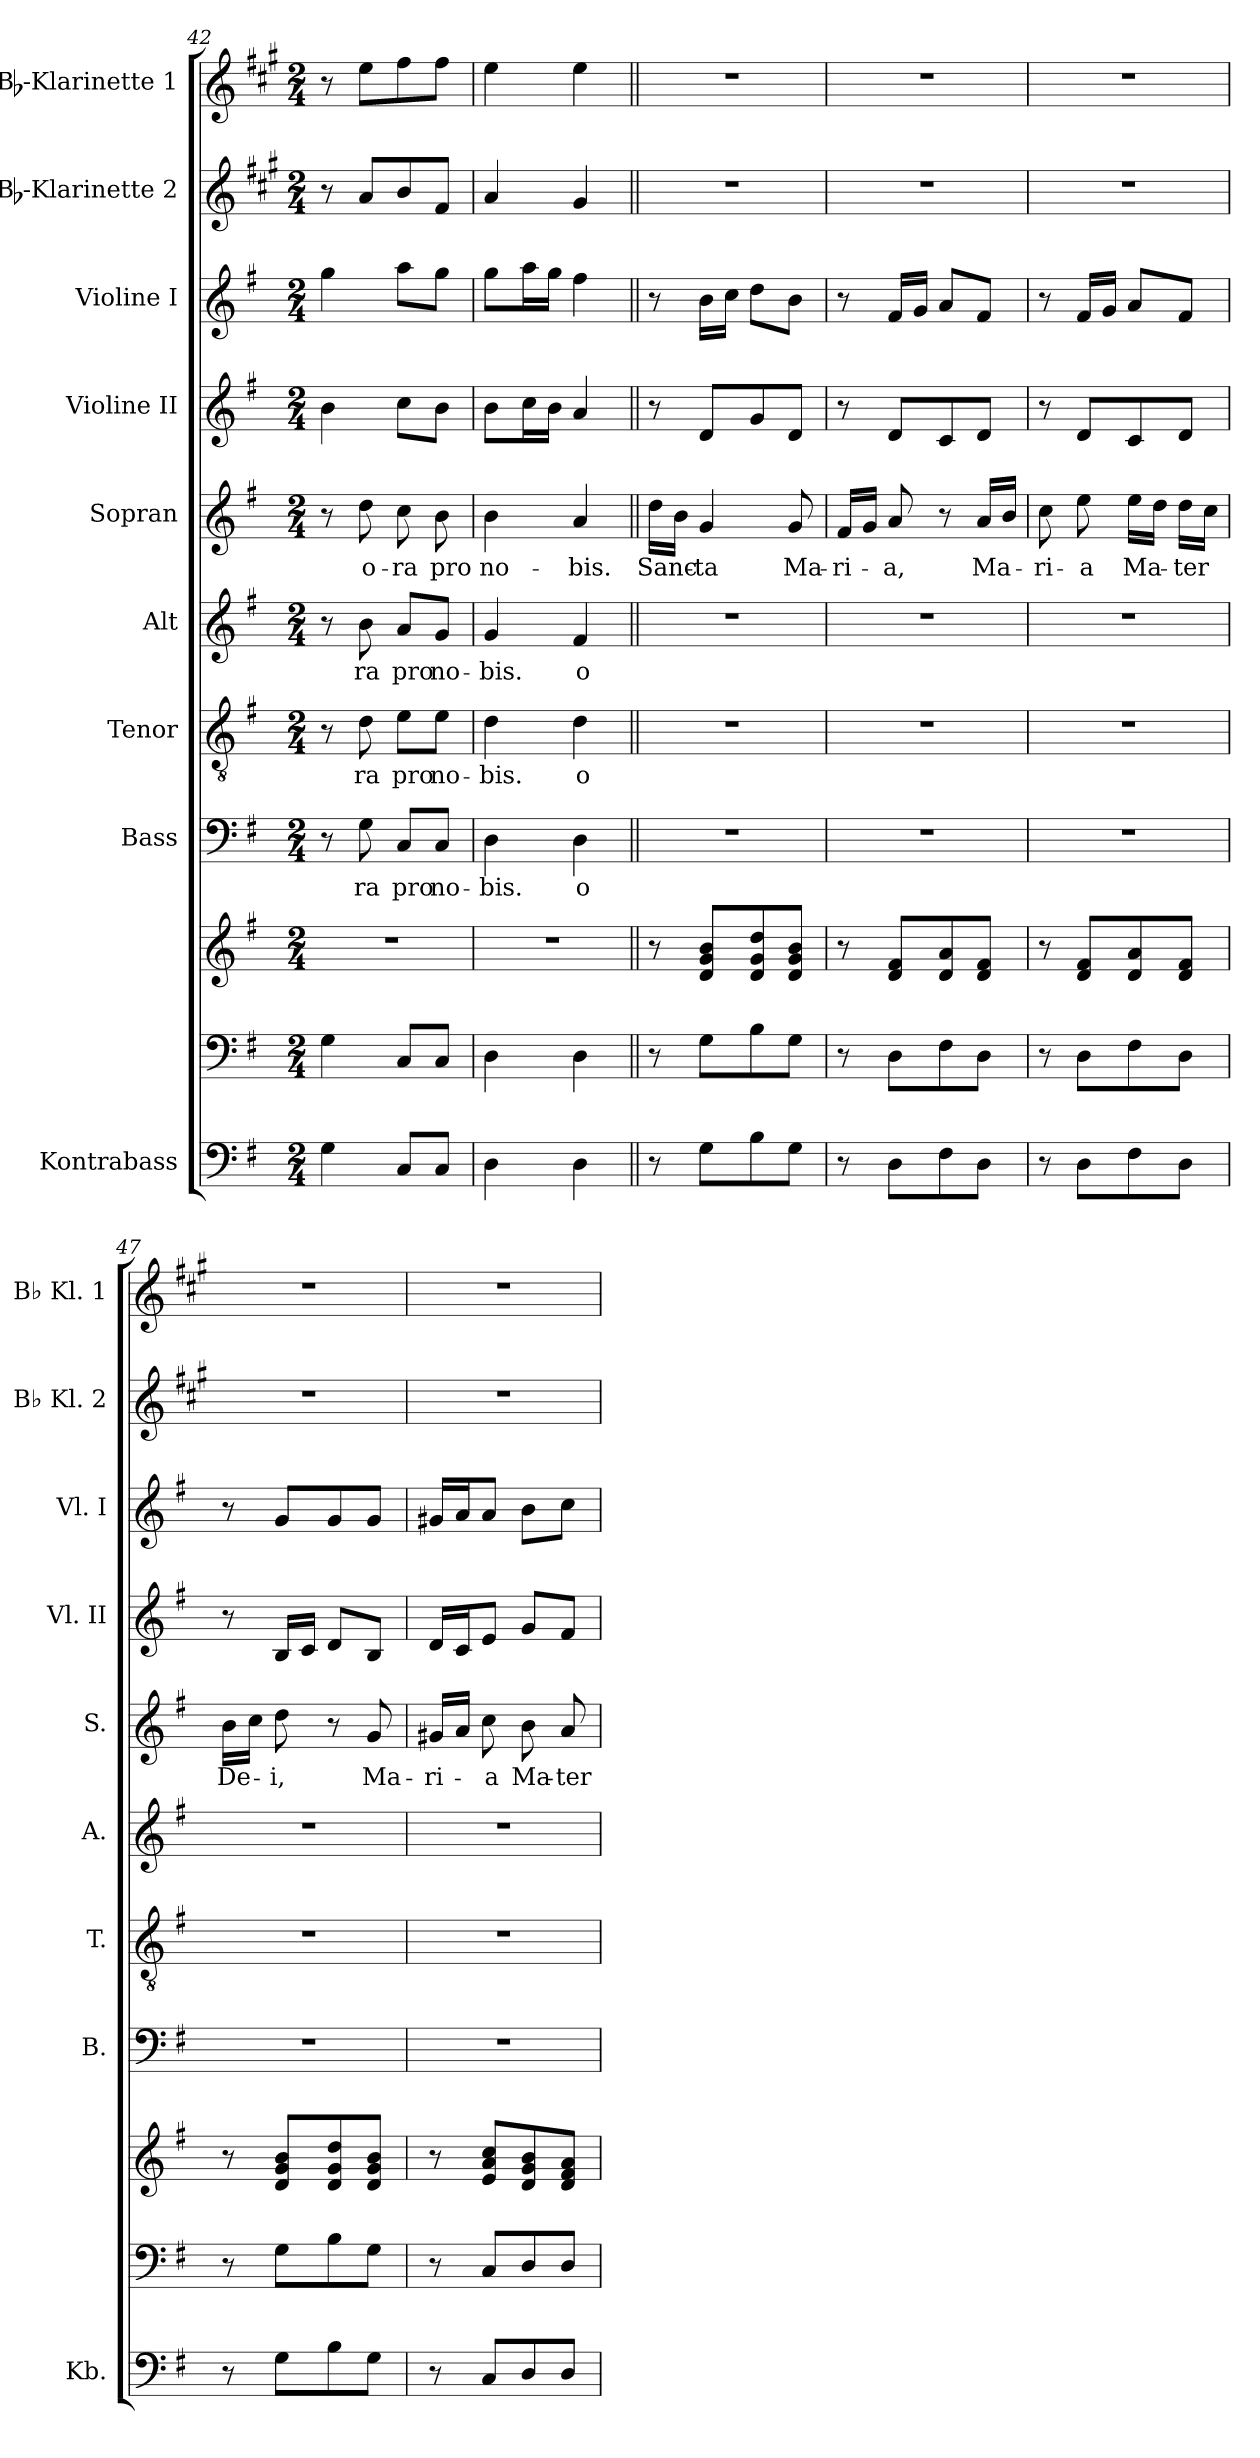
**kern	**kern	**kern	**kern	**text	**kern	**text	**kern	**text	**kern	**text	**kern	**kern	**kern	**kern
*part10	*part9	*part9	*part8	*part8	*part7	*part7	*part6	*part6	*part5	*part5	*part4	*part3	*part2	*part1
*staff11	*staff10	*staff9	*staff8	*staff8	*staff7	*staff7	*staff6	*staff6	*staff5	*staff5	*staff4	*staff3	*staff2	*staff1
*I"Kontrabass	*	*	*I"Bass	*	*I"Tenor	*	*I"Alt	*	*I"Sopran	*	*I"Violine II	*I"Violine I	*I"Bb-Klarinette 2	*I"Bb-Klarinette 1
*I'Kb.	*	*	*I'B.	*	*I'T.	*	*I'A.	*	*I'S.	*	*I'Vl. II	*I'Vl. I	*I'Bb Kl. 2	*I'Bb Kl. 1
*clefF4	*clefF4	*clefG2	*clefF4	*	*clefGv2	*	*clefG2	*	*clefG2	*	*clefG2	*clefG2	*clefG2	*clefG2
*ITrd7c12	*	*	*	*	*	*	*	*	*	*	*	*	*ITrd1c2	*ITrd1c2
*k[f#]	*k[f#]	*k[f#]	*k[f#]	*	*k[f#]	*	*k[f#]	*	*k[f#]	*	*k[f#]	*k[f#]	*k[f#]	*k[f#]
*G:	*G:	*G:	*G:	*	*G:	*	*G:	*	*G:	*	*G:	*G:	*G:	*G:
*M2/4	*M2/4	*M2/4	*M2/4	*	*M2/4	*	*M2/4	*	*M2/4	*	*M2/4	*M2/4	*M2/4	*M2/4
=42	=42	=42	=42	=42	=42	=42	=42	=42	=42	=42	=42	=42	=42	=42
4GG\	4G\	2r	8r	.	8r	.	8r	.	8r	.	4b\	4gg\	8r	8r
!	!	!	!	!LO:LY:b	!	!LO:LY:b	!	!LO:LY:b	!	!LO:LY:b	!	!	!	!
.	.	.	8G\	-ra	8d\	-ra	8b\	-ra	8dd\	o-	.	.	8g/L	8dd\L
!	!	!	!	!LO:LY:b	!	!LO:LY:b	!	!LO:LY:b	!	!LO:LY:b	!	!	!	!
8CC/L	8C/L	.	8C/L	pro	8e\L	pro	8a/L	pro	8cc\	-ra	8cc\L	8aa\L	8a/	8ee\
!	!	!	!	!LO:LY:b	!	!LO:LY:b	!	!LO:LY:b	!	!LO:LY:b	!	!	!	!
8CC/J	8C/J	.	8C/J	no-	8e\J	no-	8g/J	no-	8b\	pro	8b\J	8gg\J	8e/J	8ee\J
=43	=43	=43	=43	=43	=43	=43	=43	=43	=43	=43	=43	=43	=43	=43
!	!	!	!	!LO:LY:b	!	!LO:LY:b	!	!LO:LY:b	!	!LO:LY:b	!	!	!	!
4DD\	4D\	2r	4D\	-bis.	4d\	-bis.	4g/	-bis.	4b\	no-	8b\L	8gg\L	4g/	4dd\
.	.	.	.	.	.	.	.	.	.	.	16cc\L	16aa\L	.	.
.	.	.	.	.	.	.	.	.	.	.	16b\JJ	16gg\JJ	.	.
!	!	!	!	!LO:LY:b	!	!LO:LY:b	!	!LO:LY:b	!	!LO:LY:b	!	!	!	!
4DD\	4D\	.	4D\	o-	4d\	o-	4f#/	o-	4a/	-bis.	4a/	4ff#\	4f#/	4dd\
=44||	=44||	=44||	=44||	=44||	=44||	=44||	=44||	=44||	=44||	=44||	=44||	=44||	=44||	=44||
!	!	!	!	!	!	!	!	!	!	!LO:LY:b	!	!	!	!
8r	8r	8r	2r	.	2r	.	2r	.	16dd\LL	Sanc-	8r	8r	2r	2r
.	.	.	.	.	.	.	.	.	16b\JJ	.	.	.	.	.
!	!	!	!	!	!	!	!	!	!	!LO:LY:b	!	!	!	!
8GG\L	8G\L	8d/ 8g/ 8b/L	.	.	.	.	.	.	4g/	-ta	8d/L	16b\LL	.	.
.	.	.	.	.	.	.	.	.	.	.	.	16cc\JJ	.	.
8BB\	8B\	8d/ 8g/ 8dd/	.	.	.	.	.	.	.	.	8g/	8dd\L	.	.
!	!	!	!	!	!	!	!	!	!	!LO:LY:b	!	!	!	!
8GG\J	8G\J	8d/ 8g/ 8b/J	.	.	.	.	.	.	8g/	Ma-	8d/J	8b\J	.	.
=45	=45	=45	=45	=45	=45	=45	=45	=45	=45	=45	=45	=45	=45	=45
!	!	!	!	!	!	!	!	!	!	!LO:LY:b	!	!	!	!
8r	8r	8r	2r	.	2r	.	2r	.	16f#/LL	-ri-	8r	8r	2r	2r
.	.	.	.	.	.	.	.	.	16g/JJ	.	.	.	.	.
!	!	!	!	!	!	!	!	!	!	!LO:LY:b	!	!	!	!
8DD\L	8D\L	8d/ 8f#/L	.	.	.	.	.	.	8a/	-a,	8d/L	16f#/LL	.	.
.	.	.	.	.	.	.	.	.	.	.	.	16g/JJ	.	.
8FF#\	8F#\	8d/ 8a/	.	.	.	.	.	.	8r	.	8c/	8a/L	.	.
!	!	!	!	!	!	!	!	!	!	!LO:LY:b	!	!	!	!
8DD\J	8D\J	8d/ 8f#/J	.	.	.	.	.	.	16a/LL	Ma-	8d/J	8f#/J	.	.
.	.	.	.	.	.	.	.	.	16b/JJ	.	.	.	.	.
!!LO:PB:g=z
=46	=46	=46	=46	=46	=46	=46	=46	=46	=46	=46	=46	=46	=46	=46
!	!	!	!	!	!	!	!	!	!	!LO:LY:b	!	!	!	!
8r	8r	8r	2r	.	2r	.	2r	.	8cc\	-ri-	8r	8r	2r	2r
!	!	!	!	!	!	!	!	!	!	!LO:LY:b	!	!	!	!
8DD\L	8D\L	8d/ 8f#/L	.	.	.	.	.	.	8ee\	-a	8d/L	16f#/LL	.	.
.	.	.	.	.	.	.	.	.	.	.	.	16g/JJ	.	.
!	!	!	!	!	!	!	!	!	!	!LO:LY:b	!	!	!	!
8FF#\	8F#\	8d/ 8a/	.	.	.	.	.	.	16ee\LL	Ma-	8c/	8a/L	.	.
.	.	.	.	.	.	.	.	.	16dd\JJ	.	.	.	.	.
!	!	!	!	!	!	!	!	!	!	!LO:LY:b	!	!	!	!
8DD\J	8D\J	8d/ 8f#/J	.	.	.	.	.	.	16dd\LL	-ter	8d/J	8f#/J	.	.
.	.	.	.	.	.	.	.	.	16cc\JJ	.	.	.	.	.
=47	=47	=47	=47	=47	=47	=47	=47	=47	=47	=47	=47	=47	=47	=47
!	!	!	!	!	!	!	!	!	!	!LO:LY:b	!	!	!	!
8r	8r	8r	2r	.	2r	.	2r	.	16b\LL	De-	8r	8r	2r	2r
.	.	.	.	.	.	.	.	.	16cc\JJ	.	.	.	.	.
!	!	!	!	!	!	!	!	!	!	!LO:LY:b	!	!	!	!
8GG\L	8G\L	8d/ 8g/ 8b/L	.	.	.	.	.	.	8dd\	-i,	16B/LL	8g/L	.	.
.	.	.	.	.	.	.	.	.	.	.	16c/JJ	.	.	.
8BB\	8B\	8d/ 8g/ 8dd/	.	.	.	.	.	.	8r	.	8d/L	8g/	.	.
!	!	!	!	!	!	!	!	!	!	!LO:LY:b	!	!	!	!
8GG\J	8G\J	8d/ 8g/ 8b/J	.	.	.	.	.	.	8g/	Ma-	8B/J	8g/J	.	.
=48	=48	=48	=48	=48	=48	=48	=48	=48	=48	=48	=48	=48	=48	=48
!	!	!	!	!	!	!	!	!	!	!LO:LY:b	!	!	!	!
8r	8r	8r	2r	.	2r	.	2r	.	16g#X/LL	-ri-	16d/LL	16g#X/LL	2r	2r
.	.	.	.	.	.	.	.	.	16a/JJ	.	16c/J	16a/J	.	.
!	!	!	!	!	!	!	!	!	!	!LO:LY:b	!	!	!	!
8CC/L	8C/L	8e/ 8a/ 8cc/L	.	.	.	.	.	.	8cc\	-a	8e/J	8a/J	.	.
!	!	!	!	!	!	!	!	!	!	!LO:LY:b	!	!	!	!
8DD/	8D/	8d/ 8g/ 8b/	.	.	.	.	.	.	8b\	Ma-	8g/L	8b\L	.	.
!	!	!	!	!	!	!	!	!	!	!LO:LY:b	!	!	!	!
8DD/J	8D/J	8d/ 8f#/ 8a/J	.	.	.	.	.	.	8a/	-ter	8f#/J	8cc\J	.	.
=	=	=	=	=	=	=	=	=	=	=	=	=	=	=
*-	*-	*-	*-	*-	*-	*-	*-	*-	*-	*-	*-	*-	*-	*-
